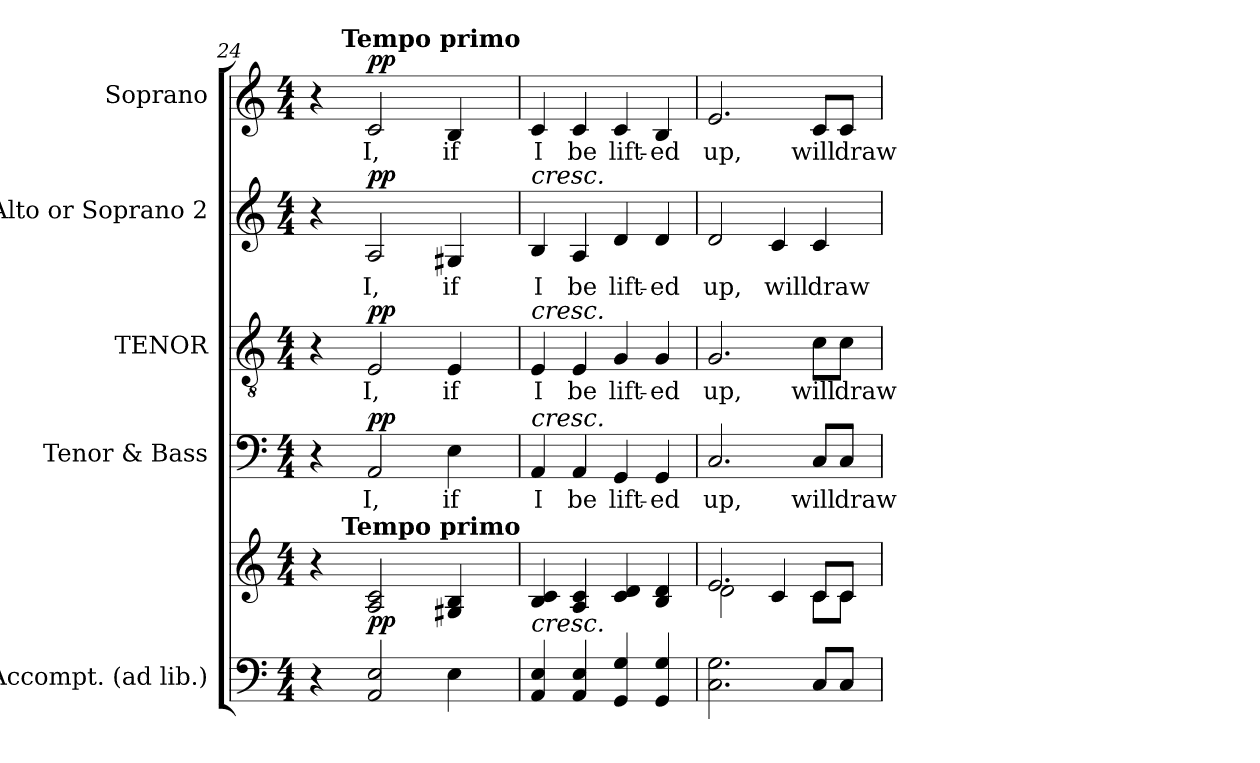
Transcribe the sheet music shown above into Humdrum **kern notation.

**kern	**kern	**dynam	**kern	**text	**dynam	**kern	**text	**dynam	**kern	**text	**dynam	**kern	**text	**dynam
*part5	*part5	*part5	*part4	*part4	*part4	*part3	*part3	*part3	*part2	*part2	*part2	*part1	*part1	*part1
*staff6	*staff5	*staff5/6	*staff4	*staff4	*staff4	*staff3	*staff3	*staff3	*staff2	*staff2	*staff2	*staff1	*staff1	*staff1
*I"Accompt. (ad lib.)	*	*	*I"Tenor & Bass	*	*	*I"TENOR	*	*	*I"Alto or Soprano 2	*	*	*I"Soprano	*	*
!!LO:LB:g=z
*clefF4	*clefG2	*	*clefF4	*	*	*clefGv2	*	*	*clefG2	*	*	*clefG2	*	*
*	*	*	*	*	*	*ITrd7c12	*	*	*	*	*	*	*	*
*k[]	*k[]	*	*k[]	*	*	*k[]	*	*	*k[]	*	*	*k[]	*	*
*C:	*C:	*	*C:	*	*	*C:	*	*	*C:	*	*	*C:	*	*
*M4/4	*M4/4	*	*M4/4	*	*	*M4/4	*	*	*M4/4	*	*	*M4/4	*	*
=24	=24	=24	=24	=24	=24	=24	=24	=24	=24	=24	=24	=24	=24	=24
*	*^	*	*	*	*	*	*	*	*	*	*	*^	*	*
4r	4r	8ryy	.	4r	.	.	4r	.	.	4r	.	.	4r	8ryy	.	.
.	.	256.ryy	.	.	.	.	.	.	.	.	.	.	.	256.ryy	.	.
!	!	!	!	!	!	!	!	!	!	!	!	!	!	!LO:TX:a:B:t=Tempo primo	!	!
!	!	!LO:TX:a:B:t=Tempo primo	!	!	!	!	!	!	!	!	!	!	!	!	!	!
.	.	2ryy	.	.	.	.	.	.	.	.	.	.	.	2ryy	.	.
!	!	!	!	!	!LO:LY:b:color=#000000	!	!	!	!	!	!	!	!	!	!	!
!	!	!	!	!	!	!	!	!LO:LY:b:color=#000000	!	!	!	!	!	!	!	!
!	!	!	!	!	!	!	!	!	!	!	!LO:LY:b:color=#000000	!	!	!	!	!
!	!	!	!	!	!	!	!	!	!	!	!	!	!	!	!LO:LY:b:color=#000000	!
2AAi/ 2Ei	2Ai/ 2ci	.	pp	2AAi/	I,	pp	2EEi/	I,	pp	2Ai/	I,	pp	2ci/	.	I,	pp
.	.	4ryy	.	.	.	.	.	.	.	.	.	.	.	4ryy	.	.
!	!	!	!	!	!LO:LY:b:color=#000000	!	!	!	!	!	!	!	!	!	!	!
!	!	!	!	!	!	!	!	!LO:LY:b:color=#000000	!	!	!	!	!	!	!	!
!	!	!	!	!	!	!	!	!	!	!	!LO:LY:b:color=#000000	!	!	!	!	!
!	!	!	!	!	!	!	!	!	!	!	!	!	!	!	!LO:LY:b:color=#000000	!
4Ei\	4G#Xi/ 4Bi	.	.	4Ei\	if	.	4EEi/	if	.	4G#Xi/	if	.	4Bi/	.	if	.
.	.	16ryy	.	.	.	.	.	.	.	.	.	.	.	16ryy	.	.
.	.	32ryy	.	.	.	.	.	.	.	.	.	.	.	32ryy	.	.
.	.	64ryy	.	.	.	.	.	.	.	.	.	.	.	64ryy	.	.
.	.	128ryy	.	.	.	.	.	.	.	.	.	.	.	128ryy	.	.
.	.	512ryy	.	.	.	.	.	.	.	.	.	.	.	512ryy	.	.
*	*v	*v	*	*	*	*	*	*	*	*	*	*	*v	*v	*	*
=25	=25	=25	=25	=25	=25	=25	=25	=25	=25	=25	=25	=25	=25	=25
*	*^	*	*	*	*	*	*	*	*	*	*	*^	*	*
!	!	!	!	!	!LO:LY:b:color=#000000	!	!	!	!	!	!	!	!	!	!	!
*	*v	*v	*	*	*	*	*	*	*	*	*	*	*v	*v	*	*
*	*^	*	*	*	*	*	*	*	*	*	*	*^	*	*
!	!	!	!	!	!	!	!	!LO:LY:b:color=#000000	!	!	!	!	!	!	!	!
*	*v	*v	*	*	*	*	*	*	*	*	*	*	*v	*v	*	*
*	*^	*	*	*	*	*	*	*	*	*	*	*^	*	*
!	!	!	!	!	!	!	!	!	!	!	!LO:LY:b:color=#000000	!	!	!	!	!
*	*v	*v	*	*	*	*	*	*	*	*	*	*	*v	*v	*	*
*	*^	*	*	*	*	*	*	*	*	*	*	*^	*	*
!	!	!	!	!	!	!	!	!	!	!	!	!	!LO:TX:a:i:t=cresc.	!	!	!
!	!	!	!	!	!	!	!	!	!	!LO:TX:a:i:t=cresc.	!	!	!	!	!	!
!	!	!	!	!	!	!	!LO:TX:a:i:t=cresc.	!	!	!	!	!	!	!	!	!
!	!	!	!	!LO:TX:a:i:t=cresc.	!	!	!	!	!	!	!	!	!	!	!	!
!LO:TX:a:i:t=cresc.	!	!	!	!	!	!	!	!	!	!	!	!	!	!	!	!
!	!	!	!	!	!	!	!	!	!	!	!	!	!	!	!LO:LY:b:color=#000000	!
*	*v	*v	*	*	*	*	*	*	*	*	*	*	*v	*v	*	*
4AAi/ 4Ei	4Bi/ 4ci	.	4AAi/	I	.	4EEi/	I	.	4Bi/	I	.	4ci/	I	.
!	!	!	!	!LO:LY:b:color=#000000	!	!	!	!	!	!	!	!	!	!
!	!	!	!	!	!	!	!LO:LY:b:color=#000000	!	!	!	!	!	!	!
!	!	!	!	!	!	!	!	!	!	!LO:LY:b:color=#000000	!	!	!	!
!	!	!	!	!	!	!	!	!	!	!	!	!	!LO:LY:b:color=#000000	!
4AAi/ 4Ei	4Ai/ 4ci	.	4AAi/	be	.	4EEi/	be	.	4Ai/	be	.	4ci/	be	.
!	!	!	!	!LO:LY:b:color=#000000	!	!	!	!	!	!	!	!	!	!
!	!	!	!	!	!	!	!LO:LY:b:color=#000000	!	!	!	!	!	!	!
!	!	!	!	!	!	!	!	!	!	!LO:LY:b:color=#000000	!	!	!	!
!	!	!	!	!	!	!	!	!	!	!	!	!	!LO:LY:b:color=#000000	!
4GGi/ 4Gi	4ci/ 4di	.	4GGi/	lift-	.	4GGi/	lift-	.	4di/	lift-	.	4ci/	lift-	.
!	!	!	!	!LO:LY:b:color=#000000	!	!	!	!	!	!	!	!	!	!
!	!	!	!	!	!	!	!LO:LY:b:color=#000000	!	!	!	!	!	!	!
!	!	!	!	!	!	!	!	!	!	!LO:LY:b:color=#000000	!	!	!	!
!	!	!	!	!	!	!	!	!	!	!	!	!	!LO:LY:b:color=#000000	!
4GGi/ 4Gi	4Bi/ 4di	.	4GGi/	-ed	.	4GGi/	-ed	.	4di/	-ed	.	4Bi/	-ed	.
=26	=26	=26	=26	=26	=26	=26	=26	=26	=26	=26	=26	=26	=26	=26
*	*^	*	*	*	*	*	*	*	*	*	*	*	*	*
!	!	!	!	!	!LO:LY:b:color=#000000	!	!	!	!	!	!	!	!	!	!
!	!	!	!	!	!	!	!	!LO:LY:b:color=#000000	!	!	!	!	!	!	!
!	!	!	!	!	!	!	!	!	!	!	!LO:LY:b:color=#000000	!	!	!	!
!	!	!	!	!	!	!	!	!	!	!	!	!	!	!LO:LY:b:color=#000000	!
2.Ci\ 2.Gi	2.ei/	2di\	.	2.Ci/	up,	.	2.GGi/	up,	.	2di/	up,	.	2.ei/	up,	.
!	!	!	!	!	!	!	!	!	!	!	!LO:LY:b:color=#000000	!	!	!	!
.	.	4ci/	.	.	.	.	.	.	.	4ci/	will	.	.	.	.
!	!	!	!	!	!LO:LY:b:color=#000000	!	!	!	!	!	!	!	!	!	!
!	!	!	!	!	!	!	!	!LO:LY:b:color=#000000	!	!	!	!	!	!	!
!	!	!	!	!	!	!	!	!	!	!	!LO:LY:b:color=#000000	!	!	!	!
!	!	!	!	!	!	!	!	!	!	!	!	!	!	!LO:LY:b:color=#000000	!
8Ci/L	8ci/L	8ci\L	.	8Ci/L	will	.	8Ci\L	will	.	4ci/	draw	.	8ci/L	will	.
!	!	!	!	!	!LO:LY:b:color=#000000	!	!	!	!	!	!	!	!	!	!
!	!	!	!	!	!	!	!	!LO:LY:b:color=#000000	!	!	!	!	!	!	!
!	!	!	!	!	!	!	!	!	!	!	!	!	!	!LO:LY:b:color=#000000	!
8Ci/J	8ci/J	8ci\J	.	8Ci/J	draw	.	8Ci\J	draw	.	.	.	.	8ci/J	draw	.
*	*v	*v	*	*	*	*	*	*	*	*	*	*	*	*	*
=	=	=	=	=	=	=	=	=	=	=	=	=	=	=
*-	*-	*-	*-	*-	*-	*-	*-	*-	*-	*-	*-	*-	*-	*-
